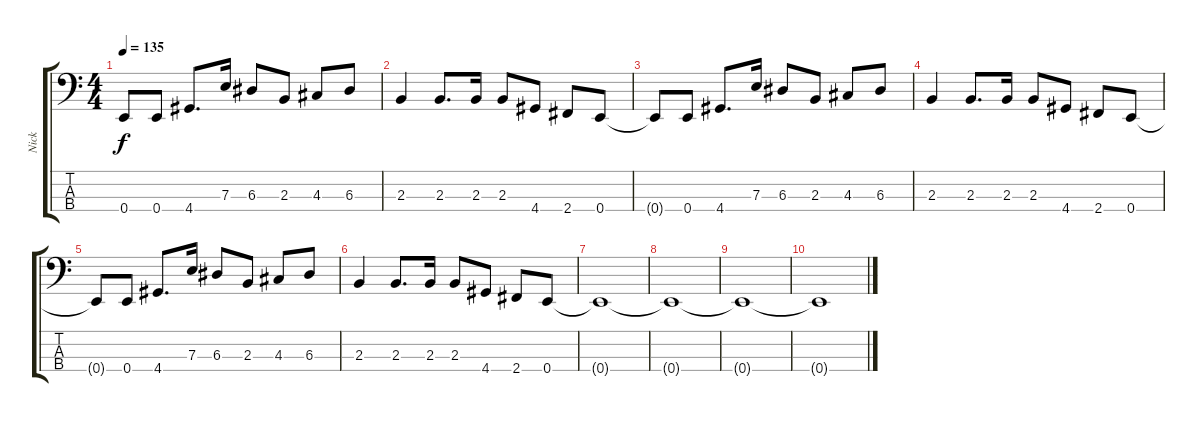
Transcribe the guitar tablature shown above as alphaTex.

\track ("Nick" "Nick") {instrument electricbasspick}
\staff {score tabs}
\tuning (G2 D2 A1 E1) {hide}
\ts (4 4)
\tempo 135
\clef f4
\ks c
0.4{t}.8{dy f} 0.4.8 4.4.8{d} 7.3.16 6.3.8 2.3.8 4.3.8 6.3.8 |
2.3.4 2.3.8{d} 2.3.16 2.3.8 4.4.8 2.4.8 0.4.8 |
0.4{t}.8 0.4.8 4.4.8{d} 7.3.16 6.3.8 2.3.8 4.3.8 6.3.8 |
2.3.4 2.3.8{d} 2.3.16 2.3.8 4.4.8 2.4.8 0.4.8 |
0.4{t}.8 0.4.8 4.4.8{d} 7.3.16 6.3.8 2.3.8 4.3.8 6.3.8 |
2.3.4 2.3.8{d} 2.3.16 2.3.8 4.4.8 2.4.8 0.4.8 |
0.4{t}.1 |
0.4{t}.1 |
0.4{t}.1 |
0.4{t}.1
